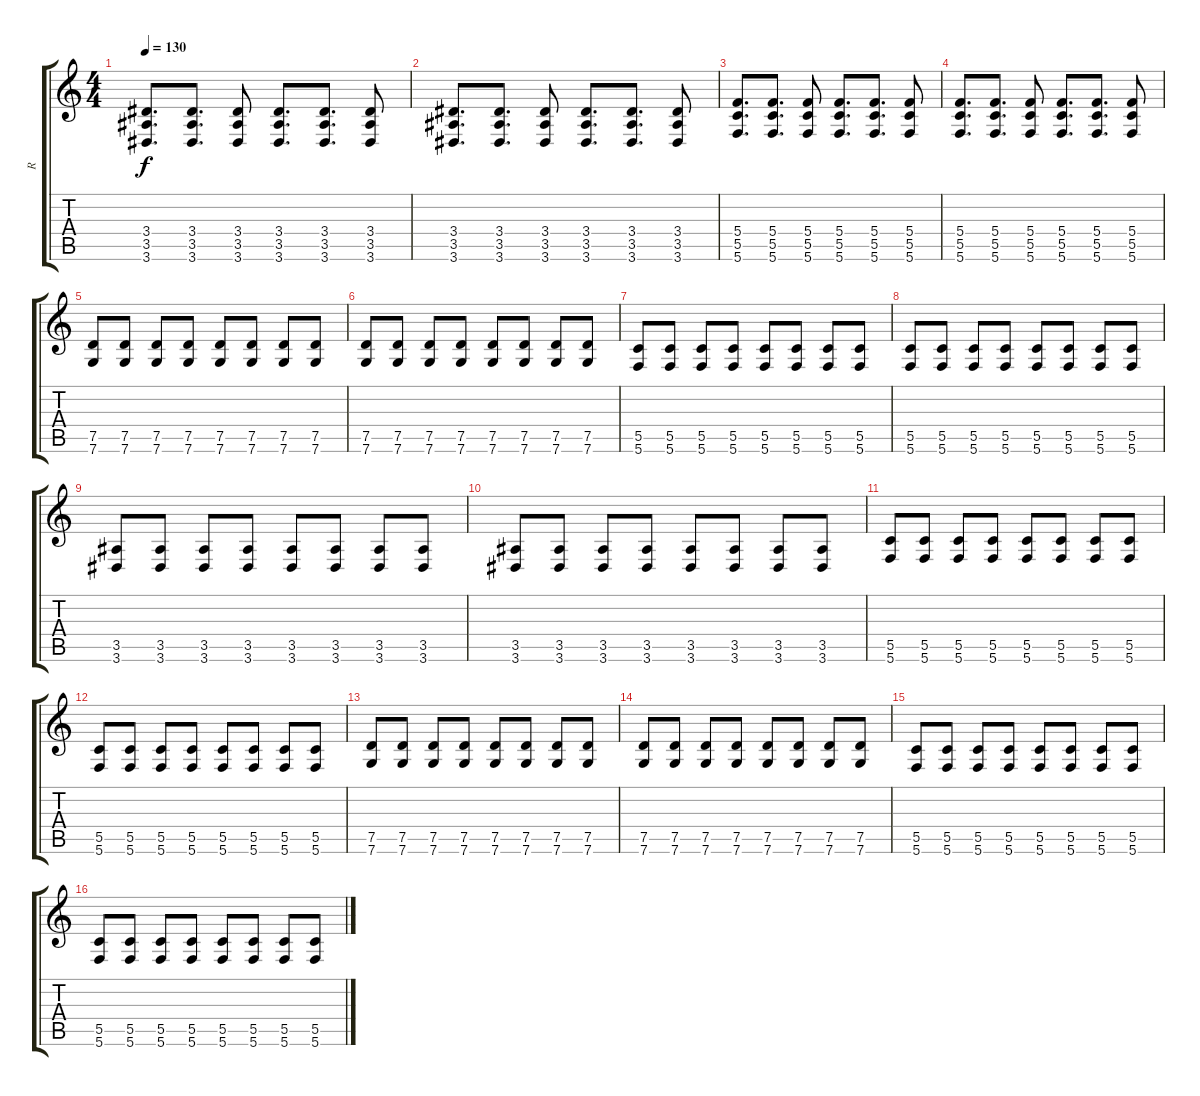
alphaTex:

\track ("R" "R") {instrument distortionguitar}
\staff {score tabs}
\tuning (D4 A3 F3 C3 G2 C2) {hide}
\ts (4 4)
\tempo 130
\clef g2
\ks c
(3.4 3.5 3.6).8{d dy f} (3.4 3.5 3.6).8{d} (3.4 3.5 3.6).8 (3.4 3.5 3.6).8{d} (3.4 3.5 3.6).8{d} (3.4 3.5 3.6).8 |
(3.4 3.5 3.6).8{d} (3.4 3.5 3.6).8{d} (3.4 3.5 3.6).8 (3.4 3.5 3.6).8{d} (3.4 3.5 3.6).8{d} (3.4 3.5 3.6).8 |
(5.4 5.5 5.6).8{d} (5.4 5.5 5.6).8{d} (5.4 5.5 5.6).8 (5.4 5.5 5.6).8{d} (5.4 5.5 5.6).8{d} (5.4 5.5 5.6).8 |
(5.4 5.5 5.6).8{d} (5.4 5.5 5.6).8{d} (5.4 5.5 5.6).8 (5.4 5.5 5.6).8{d} (5.4 5.5 5.6).8{d} (5.4 5.5 5.6).8 |
(7.5 7.6).8 (7.5 7.6).8 (7.5 7.6).8 (7.5 7.6).8 (7.5 7.6).8 (7.5 7.6).8 (7.5 7.6).8 (7.5 7.6).8 |
(7.5 7.6).8 (7.5 7.6).8 (7.5 7.6).8 (7.5 7.6).8 (7.5 7.6).8 (7.5 7.6).8 (7.5 7.6).8 (7.5 7.6).8 |
(5.5 5.6).8 (5.5 5.6).8 (5.5 5.6).8 (5.5 5.6).8 (5.5 5.6).8 (5.5 5.6).8 (5.5 5.6).8 (5.5 5.6).8 |
(5.5 5.6).8 (5.5 5.6).8 (5.5 5.6).8 (5.5 5.6).8 (5.5 5.6).8 (5.5 5.6).8 (5.5 5.6).8 (5.5 5.6).8 |
(3.5 3.6).8 (3.5 3.6).8 (3.5 3.6).8 (3.5 3.6).8 (3.5 3.6).8 (3.5 3.6).8 (3.5 3.6).8 (3.5 3.6).8 |
(3.5 3.6).8 (3.5 3.6).8 (3.5 3.6).8 (3.5 3.6).8 (3.5 3.6).8 (3.5 3.6).8 (3.5 3.6).8 (3.5 3.6).8 |
(5.5 5.6).8 (5.5 5.6).8 (5.5 5.6).8 (5.5 5.6).8 (5.5 5.6).8 (5.5 5.6).8 (5.5 5.6).8 (5.5 5.6).8 |
(5.5 5.6).8 (5.5 5.6).8 (5.5 5.6).8 (5.5 5.6).8 (5.5 5.6).8 (5.5 5.6).8 (5.5 5.6).8 (5.5 5.6).8 |
(7.5 7.6).8 (7.5 7.6).8 (7.5 7.6).8 (7.5 7.6).8 (7.5 7.6).8 (7.5 7.6).8 (7.5 7.6).8 (7.5 7.6).8 |
(7.5 7.6).8 (7.5 7.6).8 (7.5 7.6).8 (7.5 7.6).8 (7.5 7.6).8 (7.5 7.6).8 (7.5 7.6).8 (7.5 7.6).8 |
(5.5 5.6).8 (5.5 5.6).8 (5.5 5.6).8 (5.5 5.6).8 (5.5 5.6).8 (5.5 5.6).8 (5.5 5.6).8 (5.5 5.6).8 |
(5.5 5.6).8 (5.5 5.6).8 (5.5 5.6).8 (5.5 5.6).8 (5.5 5.6).8 (5.5 5.6).8 (5.5 5.6).8 (5.5 5.6).8
